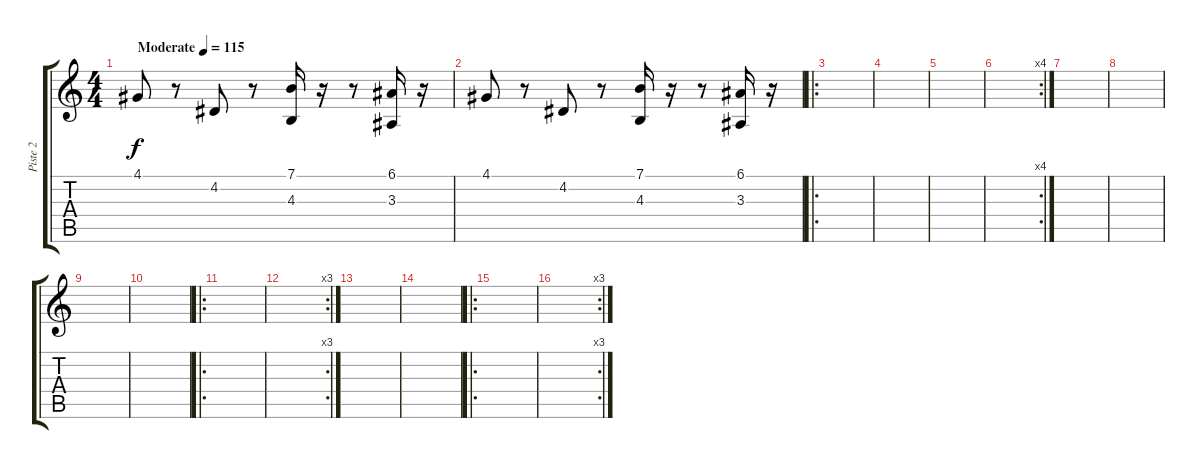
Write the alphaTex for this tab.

\track ("Piste 2" "Piste 2") {instrument stringensemble1}
\staff {score tabs}
\tuning (E4 B3 G3 D3 A2 E2) {hide}
\ts (4 4)
\tempo (115 "Moderate")
\clef g2
\ks c
4.1.8{dy f instrument stringensemble1} r.8 4.2.8 r.8 (7.1 4.3).16 r.16 r.8 (6.1 3.3).16 r.16 |
4.1.8 r.8 4.2.8 r.8 (7.1 4.3).16 r.16 r.8 (6.1 3.3).16 r.16 |
\ro
|
|
|
\rc 4
|
|
|
|
|
\ro
|
\rc 3
|
|
|
\ro
|
\rc 3
